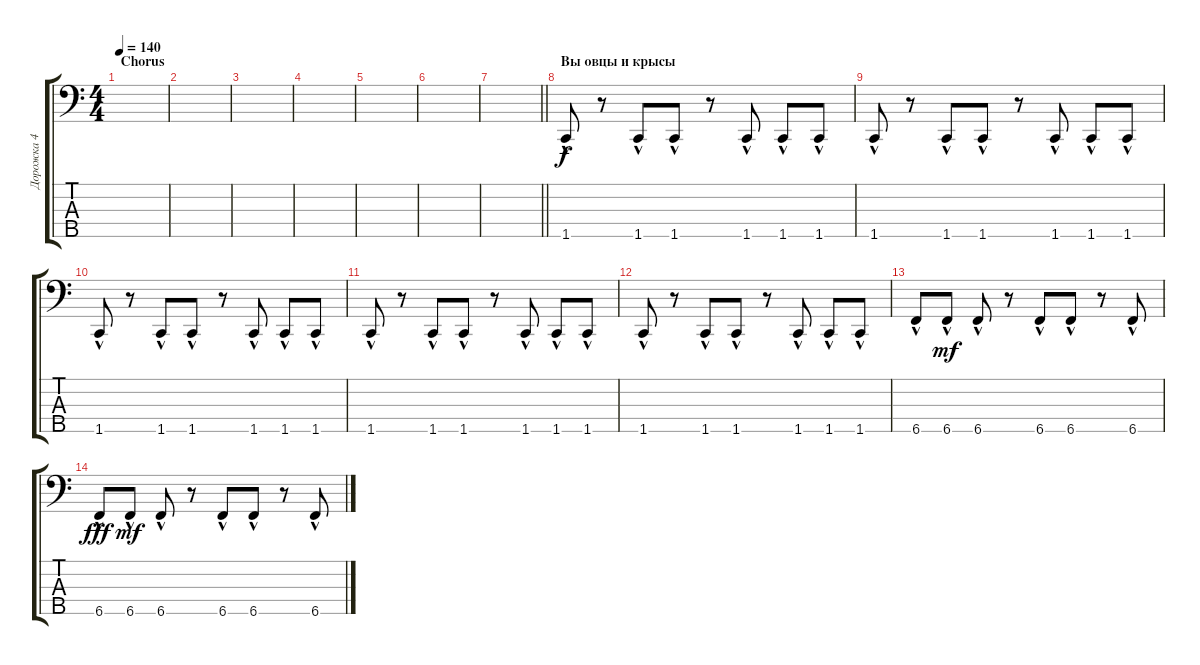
\track ("Дорожка 4" "Дорожка 4") {instrument electricbasspick}
\staff {score tabs}
\tuning (G2 D2 A1 E1 B0) {hide}
\ts (4 4)
\section ("" "Chorus")
\tempo 140
\clef f4
\ks c
|
|
|
|
|
|
\barLineRight lightlight
|
\section ("" "Вы овцы и крыcы")
1.5{hac}.8 r.8 1.5{hac}.8 1.5{hac}.8 r.8 1.5{hac}.8 1.5{hac}.8 1.5{hac}.8 |
1.5{hac}.8 r.8 1.5{hac}.8 1.5{hac}.8 r.8 1.5{hac}.8 1.5{hac}.8 1.5{hac}.8 |
1.5{hac}.8 r.8 1.5{hac}.8 1.5{hac}.8 r.8 1.5{hac}.8 1.5{hac}.8 1.5{hac}.8 |
1.5{hac}.8 r.8 1.5{hac}.8 1.5{hac}.8 r.8 1.5{hac}.8 1.5{hac}.8 1.5{hac}.8 |
1.5{hac}.8 r.8 1.5{hac}.8 1.5{hac}.8 r.8 1.5{hac}.8 1.5{hac}.8 1.5{hac}.8 |
6.5{hac}.8 6.5{hac}.8{dy mf} 6.5{hac}.8 r.8 6.5{hac}.8 6.5{hac}.8 r.8 6.5{hac}.8 |
6.5{hac}.8{dy fff} 6.5{hac}.8{dy mf} 6.5{hac}.8 r.8 6.5{hac}.8 6.5{hac}.8 r.8 6.5{hac}.8
